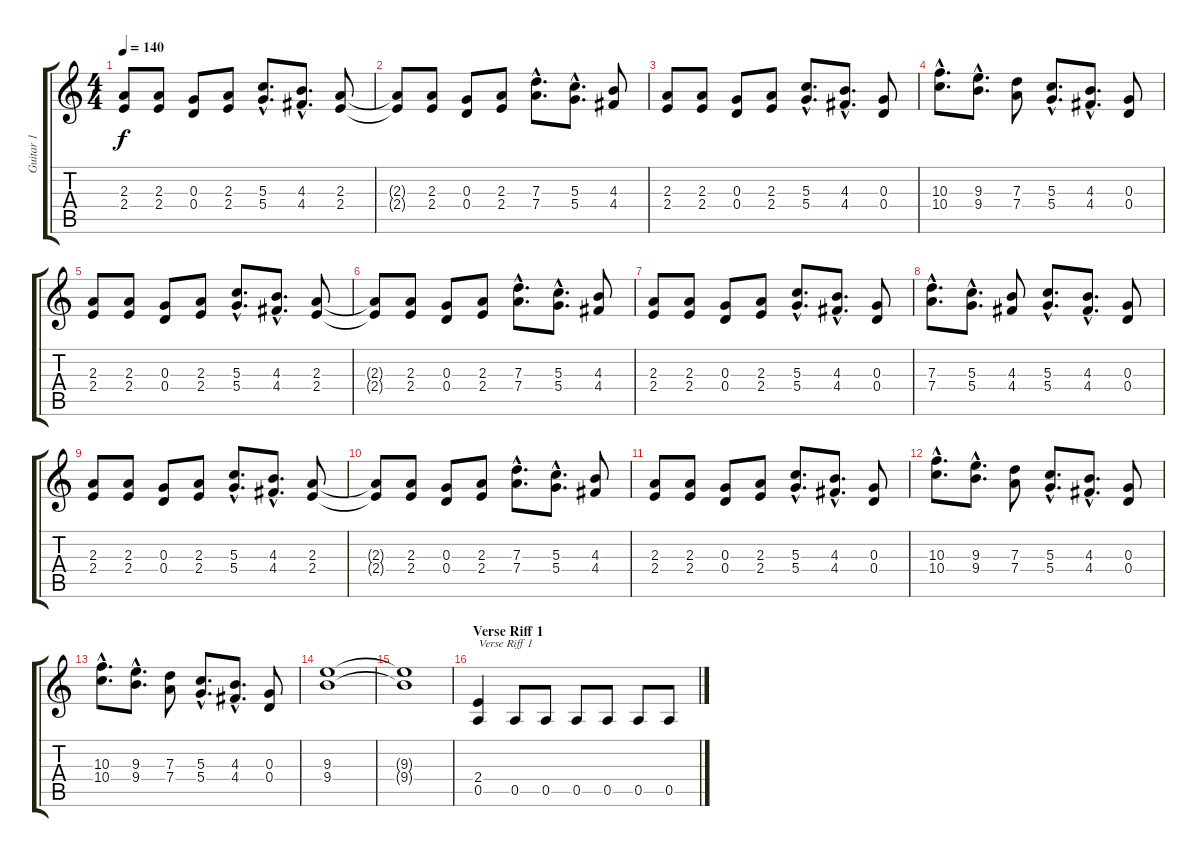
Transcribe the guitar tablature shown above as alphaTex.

\track ("Guitar 1" "Guitar 1") {instrument distortionguitar}
\staff {score tabs}
\tuning (E4 B3 G3 D3 A2 E2) {hide}
\ts (4 4)
\tempo 140
\clef g2
\ks c
(2.3 2.4).8{dy f} (2.3 2.4).8 (0.3 0.4).8 (2.3 2.4).8 (5.3{hac} 5.4{hac}).8{d} (4.3{hac} 4.4{hac}).8{d} (2.3 2.4).8 |
(2.3{t} 2.4{t}).8 (2.3 2.4).8 (0.3 0.4).8 (2.3 2.4).8 (7.3{hac} 7.4{hac}).8{d} (5.3{hac} 5.4{hac}).8{d} (4.3 4.4).8 |
(2.3 2.4).8 (2.3 2.4).8 (0.3 0.4).8 (2.3 2.4).8 (5.3{hac} 5.4{hac}).8{d} (4.3{hac} 4.4{hac}).8{d} (0.3 0.4).8 |
(10.3{hac} 10.4{hac}).8{d} (9.3{hac} 9.4{hac}).8{d} (7.3 7.4).8 (5.3{hac} 5.4{hac}).8{d} (4.3{hac} 4.4{hac}).8{d} (0.3 0.4).8 |
(2.3 2.4).8 (2.3 2.4).8 (0.3 0.4).8 (2.3 2.4).8 (5.3{hac} 5.4{hac}).8{d} (4.3{hac} 4.4{hac}).8{d} (2.3 2.4).8 |
(2.3{t} 2.4{t}).8 (2.3 2.4).8 (0.3 0.4).8 (2.3 2.4).8 (7.3{hac} 7.4{hac}).8{d} (5.3{hac} 5.4{hac}).8{d} (4.3 4.4).8 |
(2.3 2.4).8 (2.3 2.4).8 (0.3 0.4).8 (2.3 2.4).8 (5.3{hac} 5.4{hac}).8{d} (4.3{hac} 4.4{hac}).8{d} (0.3 0.4).8 |
(7.3{hac} 7.4{hac}).8{d} (5.3{hac} 5.4{hac}).8{d} (4.3 4.4).8 (5.3{hac} 5.4{hac}).8{d} (4.3{hac} 4.4{hac}).8{d} (0.3 0.4).8 |
(2.3 2.4).8 (2.3 2.4).8 (0.3 0.4).8 (2.3 2.4).8 (5.3{hac} 5.4{hac}).8{d} (4.3{hac} 4.4{hac}).8{d} (2.3 2.4).8 |
(2.3{t} 2.4{t}).8 (2.3 2.4).8 (0.3 0.4).8 (2.3 2.4).8 (7.3{hac} 7.4{hac}).8{d} (5.3{hac} 5.4{hac}).8{d} (4.3 4.4).8 |
(2.3 2.4).8 (2.3 2.4).8 (0.3 0.4).8 (2.3 2.4).8 (5.3{hac} 5.4{hac}).8{d} (4.3{hac} 4.4{hac}).8{d} (0.3 0.4).8 |
(10.3{hac} 10.4{hac}).8{d} (9.3{hac} 9.4{hac}).8{d} (7.3 7.4).8 (5.3{hac} 5.4{hac}).8{d} (4.3{hac} 4.4{hac}).8{d} (0.3 0.4).8 |
(10.3{hac} 10.4{hac}).8{d} (9.3{hac} 9.4{hac}).8{d} (7.3 7.4).8 (5.3{hac} 5.4{hac}).8{d} (4.3{hac} 4.4{hac}).8{d} (0.3 0.4).8 |
(9.3 9.4).1 |
(9.3{t} 9.4{t}).1 |
\section ("" "Verse Riff 1")
(2.4 0.5).4{txt "Verse Riff 1"} 0.5.8 0.5.8 0.5.8 0.5.8 0.5.8 0.5.8
